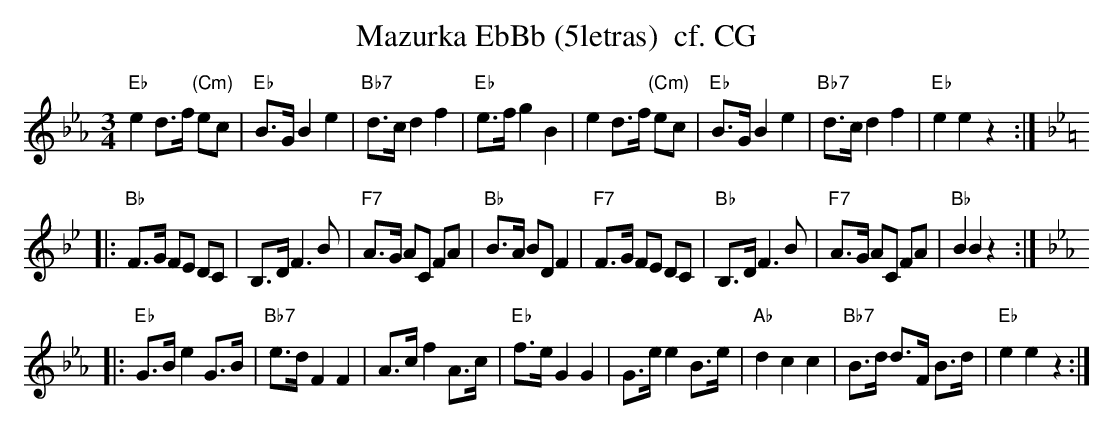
X:1
T:Mazurka EbBb (5letras)  cf. CG
M:3/4
L:1/8
K:Ebmaj%%MIDI gchordon
"Eb"e2d>f "(Cm)"ec | "Eb"B>GB2e2 | "Bb7"d>cd2f2 | "Eb"e>fg2B2 | e2d>f "(Cm)"ec | "Eb"B>GB2e2 | "Bb7"d>cd2f2 | "Eb"e2e2z2 :: [K:Bbmaj]
"Bb"F>G FE DC | B,>DF3B | "F7"A>G AC FA | "Bb"B>A BDF2 | "F7"F>G FE DC | "Bb"B,>DF3B | "F7"A>G AC FA | "Bb"B2B2z2:: [K:Ebmaj]
"Eb"G>Be2G>B | "Bb7"e>dF2F2 | A>cf2A>c | "Eb"f>eG2G2 | G>ee2B>e | "Ab"d2c2c2 | "Bb7"B>d d>F B>d | "Eb"e2e2z2 :|
